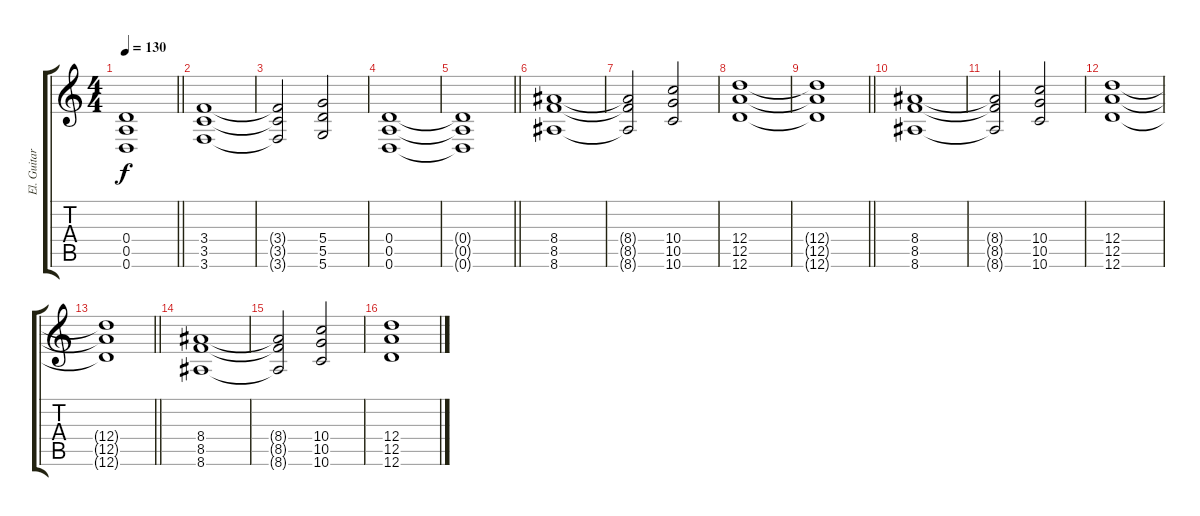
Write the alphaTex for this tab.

\track ("El. Guitar" "El. Guitar") {instrument overdrivenguitar}
\staff {score tabs}
\tuning (E4 B3 G3 D3 A2 D2) {hide}
\ts (4 4)
\tempo 130
\clef g2
\barLineRight lightlight
\ks c
(0.4{t} 0.5{t} 0.6{t}).1{dy f} |
(3.4 3.5 3.6).1 |
(3.4{t} 3.5{t} 3.6{t}).2 (5.4 5.5 5.6).2 |
(0.4 0.5 0.6).1 |
\barLineRight lightlight
(0.4{t} 0.5{t} 0.6{t}).1 |
(8.4 8.5 8.6).1 |
(8.4{t} 8.5{t} 8.6{t}).2 (10.4 10.5 10.6).2 |
(12.4 12.5 12.6).1 |
\barLineRight lightlight
(12.4{t} 12.5{t} 12.6{t}).1 |
(8.4 8.5 8.6).1 |
(8.4{t} 8.5{t} 8.6{t}).2 (10.4 10.5 10.6).2 |
(12.4 12.5 12.6).1 |
\barLineRight lightlight
(12.4{t} 12.5{t} 12.6{t}).1 |
(8.4 8.5 8.6).1 |
(8.4{t} 8.5{t} 8.6{t}).2 (10.4 10.5 10.6).2 |
(12.4 12.5 12.6).1
